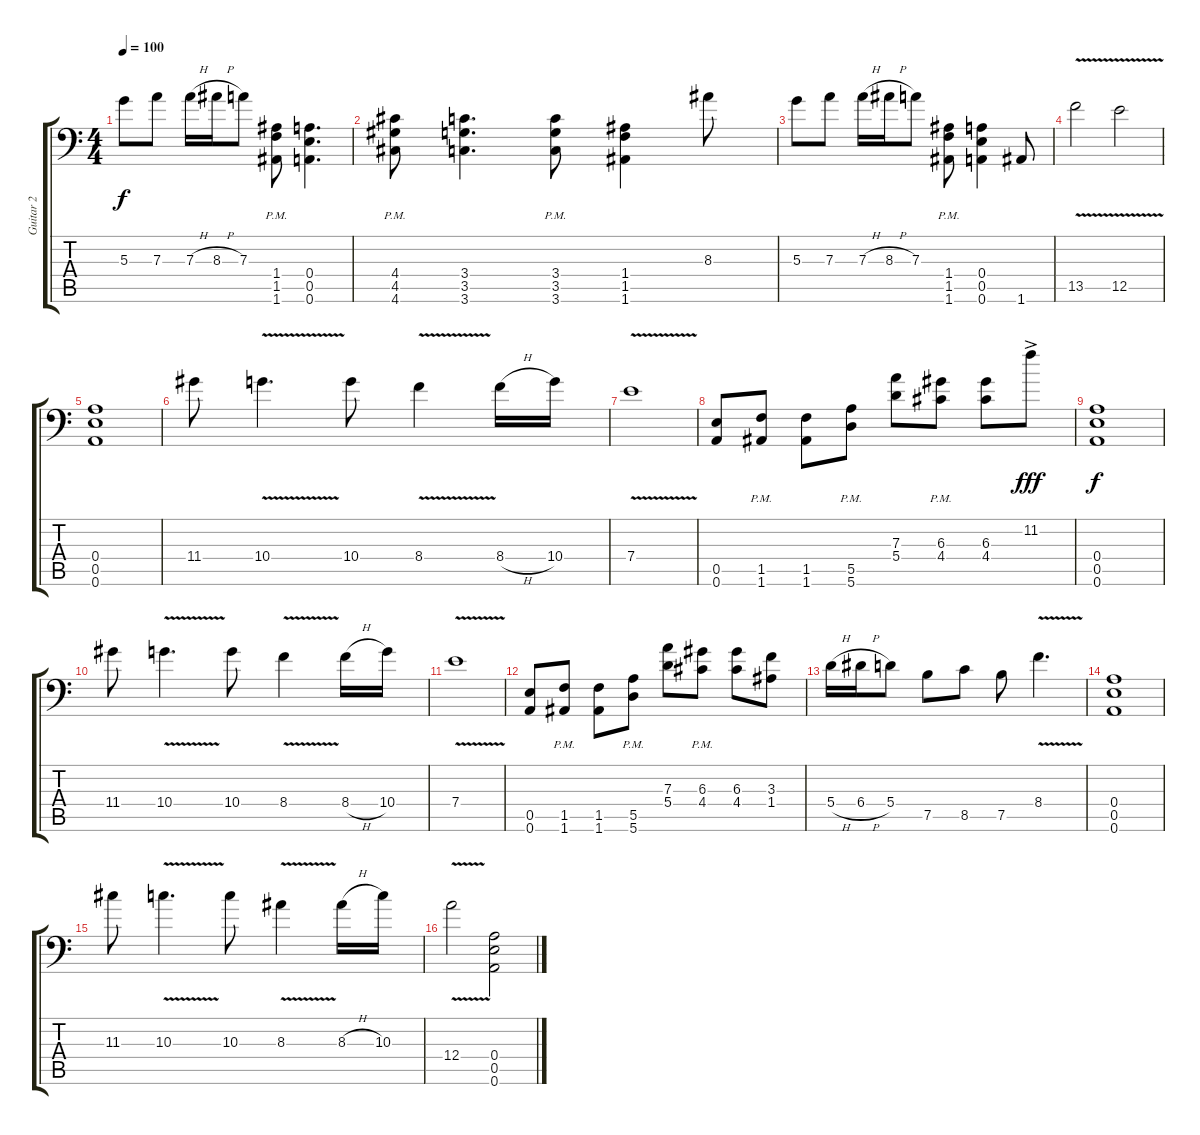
\track ("Guitar 2" "Guitar 2") {instrument distortionguitar}
\staff {score tabs}
\tuning (B3 Gb3 D3 A2 E2 A1) {hide}
\ts (4 4)
\tempo 100
\clef f4
\ks c
5.3.8{dy f} 7.3.8 7.3{h}.16 8.3{h}.16 7.3.8 (1.4{pm} 1.5{pm} 1.6{pm}).8 (0.4 0.5 0.6).4{d} |
(4.4{pm} 4.5{pm} 4.6{pm}).8 (3.4 3.5 3.6).4{d} (3.4{pm} 3.5{pm} 3.6{pm}).8 (1.4 1.5 1.6).4 8.3.8 |
5.3.8 7.3.8 7.3{h}.16 8.3{h}.16 7.3.8 (1.4{pm} 1.5{pm} 1.6{pm}).8 (0.4 0.5 0.6).4 1.6.8 |
13.5{v}.2 12.5{v}.2 |
(0.4 0.5 0.6).1 |
11.4.8 10.4{v}.4{d} 10.4.8 8.4{v}.4 8.4{h}.16 10.4.16 |
7.4{v}.1 |
(0.5 0.6).8 (1.5{pm} 1.6{pm}).8 (1.5 1.6).8 (5.5{pm} 5.6{pm}).8 (7.3 5.4).8 (6.3{pm} 4.4{pm}).8 (6.3 4.4).8 11.2{ac}.8{dy fff} |
(0.4 0.5 0.6).1{dy f} |
11.4.8 10.4{v}.4{d} 10.4.8 8.4{v}.4 8.4{h}.16 10.4.16 |
7.4{v}.1 |
(0.5 0.6).8 (1.5{pm} 1.6{pm}).8 (1.5 1.6).8 (5.5{pm} 5.6{pm}).8 (7.3 5.4).8 (6.3{pm} 4.4{pm}).8 (6.3 4.4).8 (3.3 1.4).8 |
5.4{h}.16 6.4{h}.16 5.4.8 7.5.8 8.5.8 7.5.8 8.4{v}.4{d} |
(0.4 0.5 0.6).1 |
11.3.8 10.3{v}.4{d} 10.3.8 8.3{v}.4 8.3{h}.16 10.3.16 |
12.4{v}.2 (0.4 0.5 0.6).2
